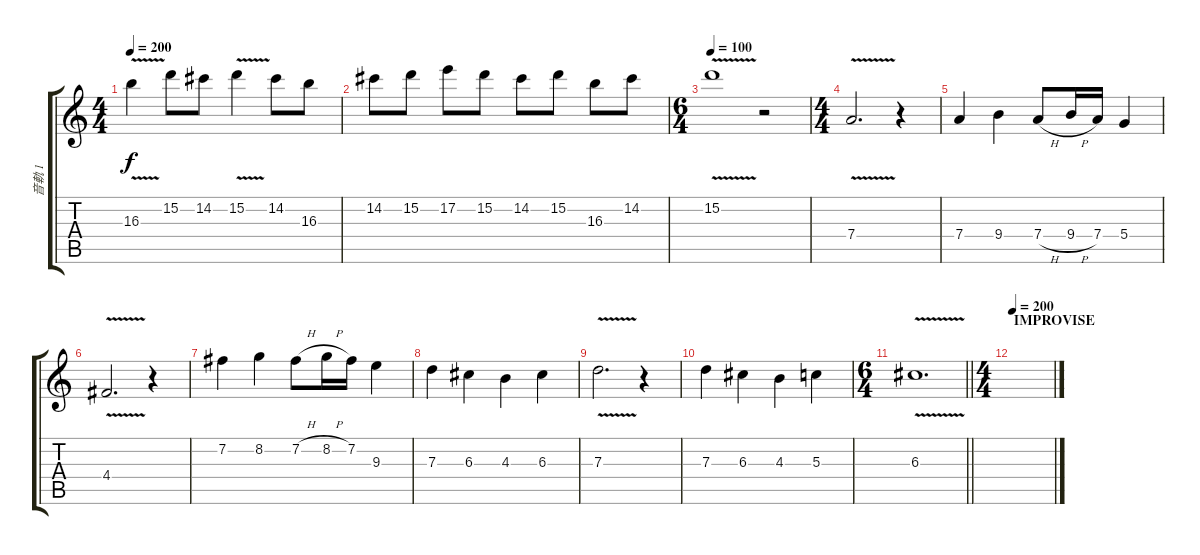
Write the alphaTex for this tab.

\track ("音軌 1" "音軌 1") {instrument distortionguitar}
\staff {score tabs}
\tuning (E4 B3 G3 D3 A2 E2) {hide}
\ts (4 4)
\tempo 200
\clef g2
\ks c
16.3{v}.4{dy f} 15.2.8 14.2.8 15.2{v}.4 14.2.8 16.3.8 |
14.2.8 15.2.8 17.2.8 15.2.8 14.2.8 15.2.8 16.3.8 14.2.8 |
\ts (6 4)
\tempo 100
15.2{v}.1 r.2 |
\ts (4 4)
7.4{v}.2{d} r.4 |
7.4.4 9.4.4 7.4{h}.8 9.4{h}.16 7.4.16 5.4.4 |
4.4{v}.2{d} r.4 |
7.2.4 8.2.4 7.2{h}.8 8.2{h}.16 7.2.16 9.3.4 |
7.3.4 6.3.4 4.3.4 6.3.4 |
7.3{v}.2{d} r.4 |
7.3.4 6.3.4 4.3.4 5.3.4 |
\ts (6 4)
\barLineRight lightlight
6.3{v}.1{d} |
\ts (4 4)
\section ("" "IMPROVISE")
\tempo 200
